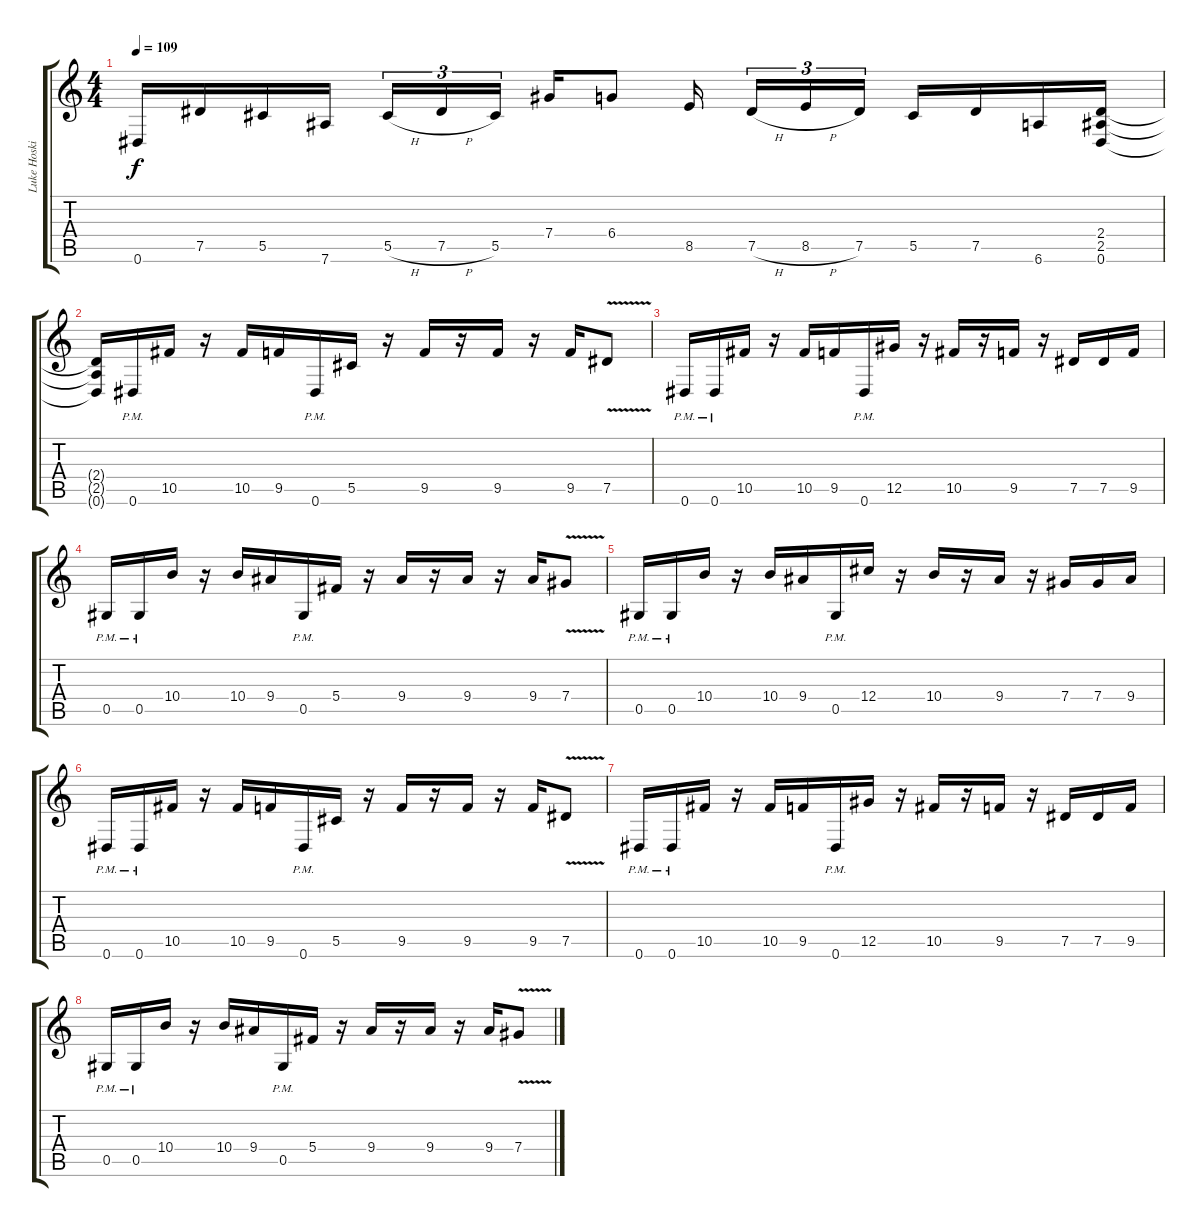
\track ("Luke Hoskin" "Luke Hoski") {instrument overdrivenguitar}
\staff {score tabs}
\tuning (Eb4 Bb3 Gb3 Db3 Ab2 Eb2) {hide}
\ts (4 4)
\tempo 109
\clef g2
\ks c
0.6{t}.16{dy f} 7.5.16 5.5.16 7.6.16 5.5{h}.16{tu (3 2)} 7.5{h}.16{tu (3 2)} 5.5.16{tu (3 2)} 7.4.16 6.4.8 8.5.16 7.5{h}.16{tu (3 2)} 8.5{h}.16{tu (3 2)} 7.5.16{tu (3 2)} 5.5.16 7.5.16 6.6.16 (2.4 2.5 0.6).16 |
(2.4{t} 2.5{t} 0.6{t}).16 0.6{pm}.16 10.5.16 r.16 10.5.16 9.5.16 0.6{pm}.16 5.5.16 r.16 9.5.16 r.16 9.5.16 r.16 9.5.16 7.5{v}.8 |
0.6{pm}.16 0.6{pm}.16 10.5.16 r.16 10.5.16 9.5.16 0.6{pm}.16 12.5.16 r.16 10.5.16 r.16 9.5.16 r.16 7.5.16 7.5.16 9.5.16 |
0.5{pm}.16 0.5{pm}.16 10.4.16 r.16 10.4.16 9.4.16 0.5{pm}.16 5.4.16 r.16 9.4.16 r.16 9.4.16 r.16 9.4.16 7.4{v}.8 |
0.5{pm}.16 0.5{pm}.16 10.4.16 r.16 10.4.16 9.4.16 0.5{pm}.16 12.4.16 r.16 10.4.16 r.16 9.4.16 r.16 7.4.16 7.4.16 9.4.16 |
0.6{pm}.16 0.6{pm}.16 10.5.16 r.16 10.5.16 9.5.16 0.6{pm}.16 5.5.16 r.16 9.5.16 r.16 9.5.16 r.16 9.5.16 7.5{v}.8 |
0.6{pm}.16 0.6{pm}.16 10.5.16 r.16 10.5.16 9.5.16 0.6{pm}.16 12.5.16 r.16 10.5.16 r.16 9.5.16 r.16 7.5.16 7.5.16 9.5.16 |
0.5{pm}.16 0.5{pm}.16 10.4.16 r.16 10.4.16 9.4.16 0.5{pm}.16 5.4.16 r.16 9.4.16 r.16 9.4.16 r.16 9.4.16 7.4{v}.8
